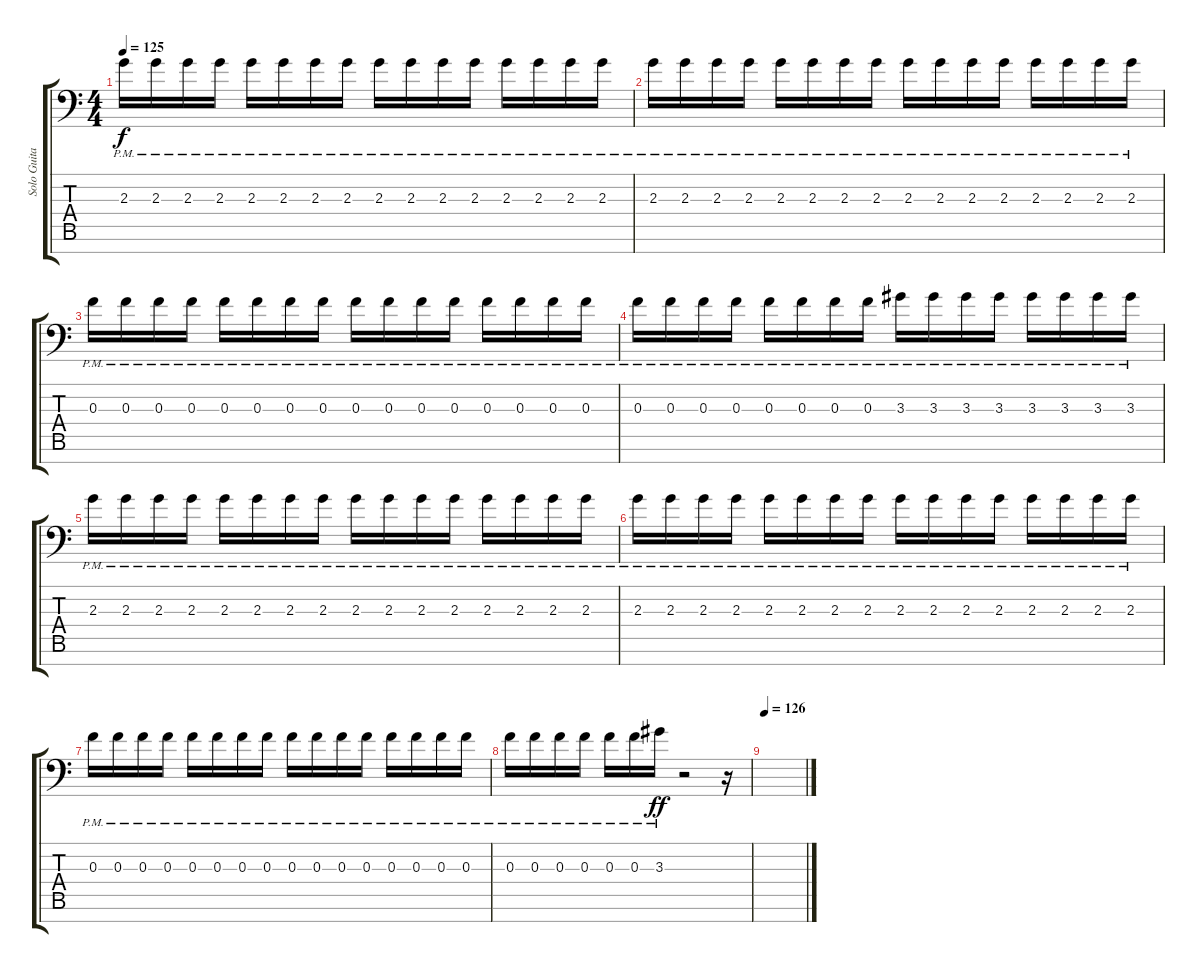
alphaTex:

\track ("Solo Guitar" "Solo Guita") {instrument distortionguitar}
\staff {score tabs}
\tuning (D4 A3 F3 C3 G2 D2 G1) {hide}
\ts (4 4)
\tempo 125
\clef f4
\ks c
2.3{pm}.16{dy f volume 3} 2.3{pm}.16 2.3{pm}.16 2.3{pm}.16 2.3{pm}.16 2.3{pm}.16 2.3{pm}.16 2.3{pm}.16 2.3{pm}.16 2.3{pm}.16 2.3{pm}.16 2.3{pm}.16 2.3{pm}.16 2.3{pm}.16 2.3{pm}.16 2.3{pm}.16 |
2.3{pm}.16 2.3{pm}.16 2.3{pm}.16 2.3{pm}.16 2.3{pm}.16 2.3{pm}.16 2.3{pm}.16 2.3{pm}.16 2.3{pm}.16 2.3{pm}.16 2.3{pm}.16 2.3{pm}.16 2.3{pm}.16 2.3{pm}.16 2.3{pm}.16 2.3{pm}.16 |
0.3{pm}.16 0.3{pm}.16 0.3{pm}.16 0.3{pm}.16 0.3{pm}.16 0.3{pm}.16 0.3{pm}.16 0.3{pm}.16 0.3{pm}.16 0.3{pm}.16 0.3{pm}.16 0.3{pm}.16 0.3{pm}.16 0.3{pm}.16 0.3{pm}.16 0.3{pm}.16 |
0.3{pm}.16 0.3{pm}.16 0.3{pm}.16 0.3{pm}.16 0.3{pm}.16 0.3{pm}.16 0.3{pm}.16 0.3{pm}.16 3.3{pm}.16 3.3{pm}.16 3.3{pm}.16 3.3{pm}.16 3.3{pm}.16 3.3{pm}.16 3.3{pm}.16 3.3{pm}.16 |
2.3{pm}.16 2.3{pm}.16 2.3{pm}.16 2.3{pm}.16 2.3{pm}.16 2.3{pm}.16 2.3{pm}.16 2.3{pm}.16 2.3{pm}.16 2.3{pm}.16 2.3{pm}.16 2.3{pm}.16 2.3{pm}.16 2.3{pm}.16 2.3{pm}.16 2.3{pm}.16 |
2.3{pm}.16 2.3{pm}.16 2.3{pm}.16 2.3{pm}.16 2.3{pm}.16 2.3{pm}.16 2.3{pm}.16 2.3{pm}.16 2.3{pm}.16 2.3{pm}.16 2.3{pm}.16 2.3{pm}.16 2.3{pm}.16 2.3{pm}.16 2.3{pm}.16 2.3{pm}.16 |
0.3{pm}.16 0.3{pm}.16 0.3{pm}.16 0.3{pm}.16 0.3{pm}.16 0.3{pm}.16 0.3{pm}.16 0.3{pm}.16 0.3{pm}.16 0.3{pm}.16 0.3{pm}.16 0.3{pm}.16 0.3{pm}.16 0.3{pm}.16 0.3{pm}.16 0.3{pm}.16 |
0.3{pm}.16 0.3{pm}.16 0.3{pm}.16 0.3{pm}.16 0.3{pm}.16 0.3{pm}.16 3.3{pm}.16{dy ff} r.2 r.16 |
\tempo 126
